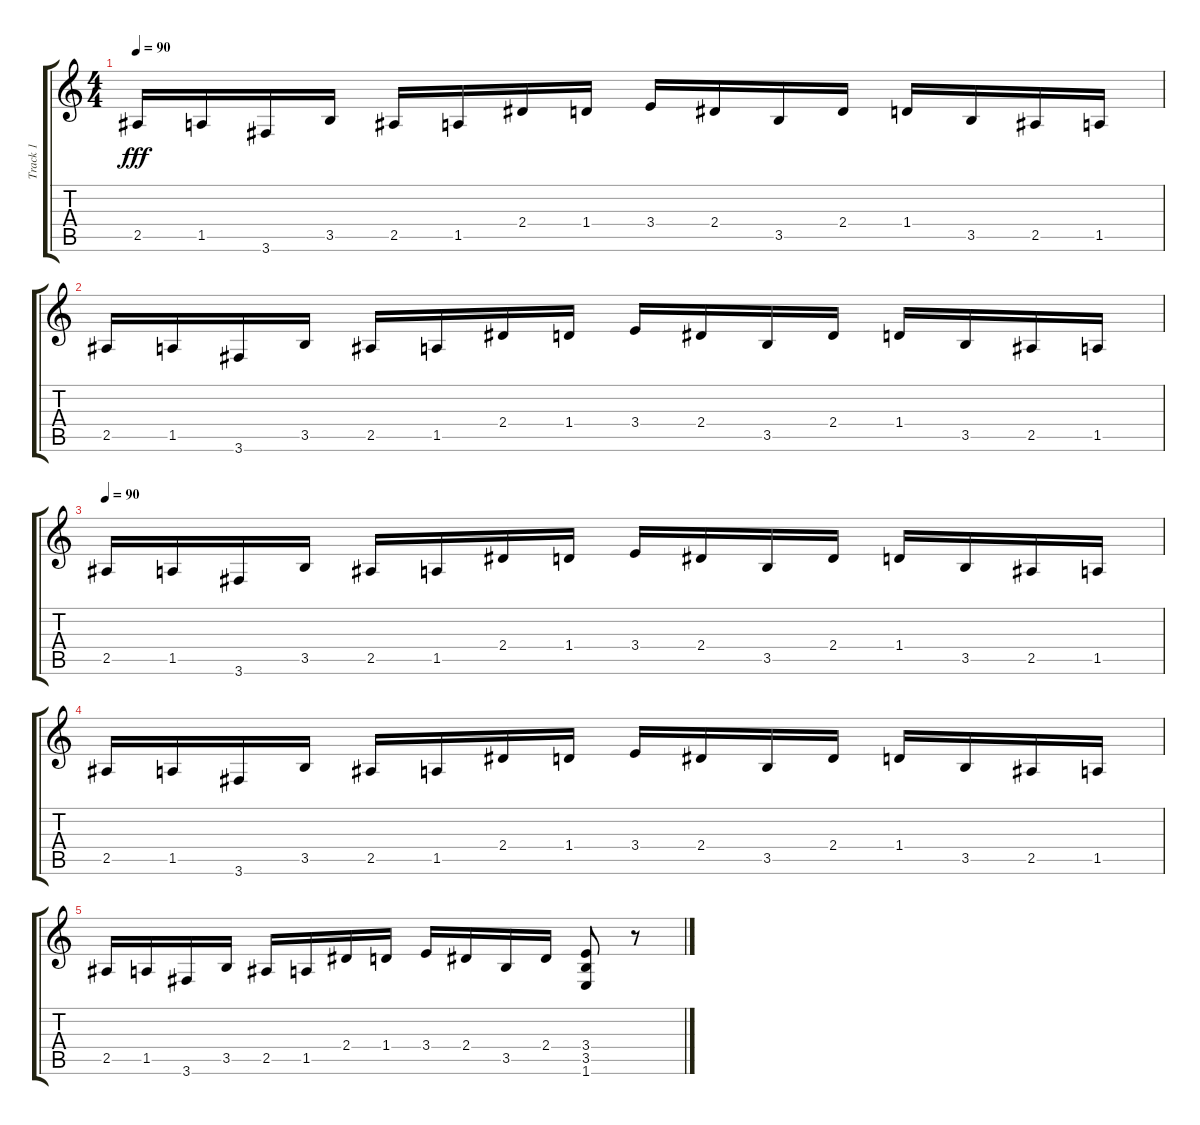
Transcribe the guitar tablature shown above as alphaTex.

\track ("Track 1" "Track 1") {instrument distortionguitar}
\staff {score tabs}
\tuning (Eb4 Bb3 Gb3 Db3 Ab2 Eb2) {hide}
\ts (4 4)
\tempo 90
\clef g2
\ks c
2.5.16{dy fff} 1.5.16 3.6.16 3.5.16 2.5.16 1.5.16 2.4.16 1.4.16 3.4.16 2.4.16 3.5.16 2.4.16 1.4.16 3.5.16 2.5.16 1.5.16 |
2.5.16 1.5.16 3.6.16 3.5.16 2.5.16 1.5.16 2.4.16 1.4.16 3.4.16 2.4.16 3.5.16 2.4.16 1.4.16 3.5.16 2.5.16 1.5.16 |
\tempo 90
2.5.16 1.5.16 3.6.16 3.5.16 2.5.16 1.5.16 2.4.16 1.4.16 3.4.16 2.4.16 3.5.16 2.4.16 1.4.16 3.5.16 2.5.16 1.5.16 |
2.5.16 1.5.16 3.6.16 3.5.16 2.5.16 1.5.16 2.4.16 1.4.16 3.4.16 2.4.16 3.5.16 2.4.16 1.4.16 3.5.16 2.5.16 1.5.16 |
2.5.16 1.5.16 3.6.16 3.5.16 2.5.16 1.5.16 2.4.16 1.4.16 3.4.16 2.4.16 3.5.16 2.4.16 (3.4 3.5 1.6).8 r.8
